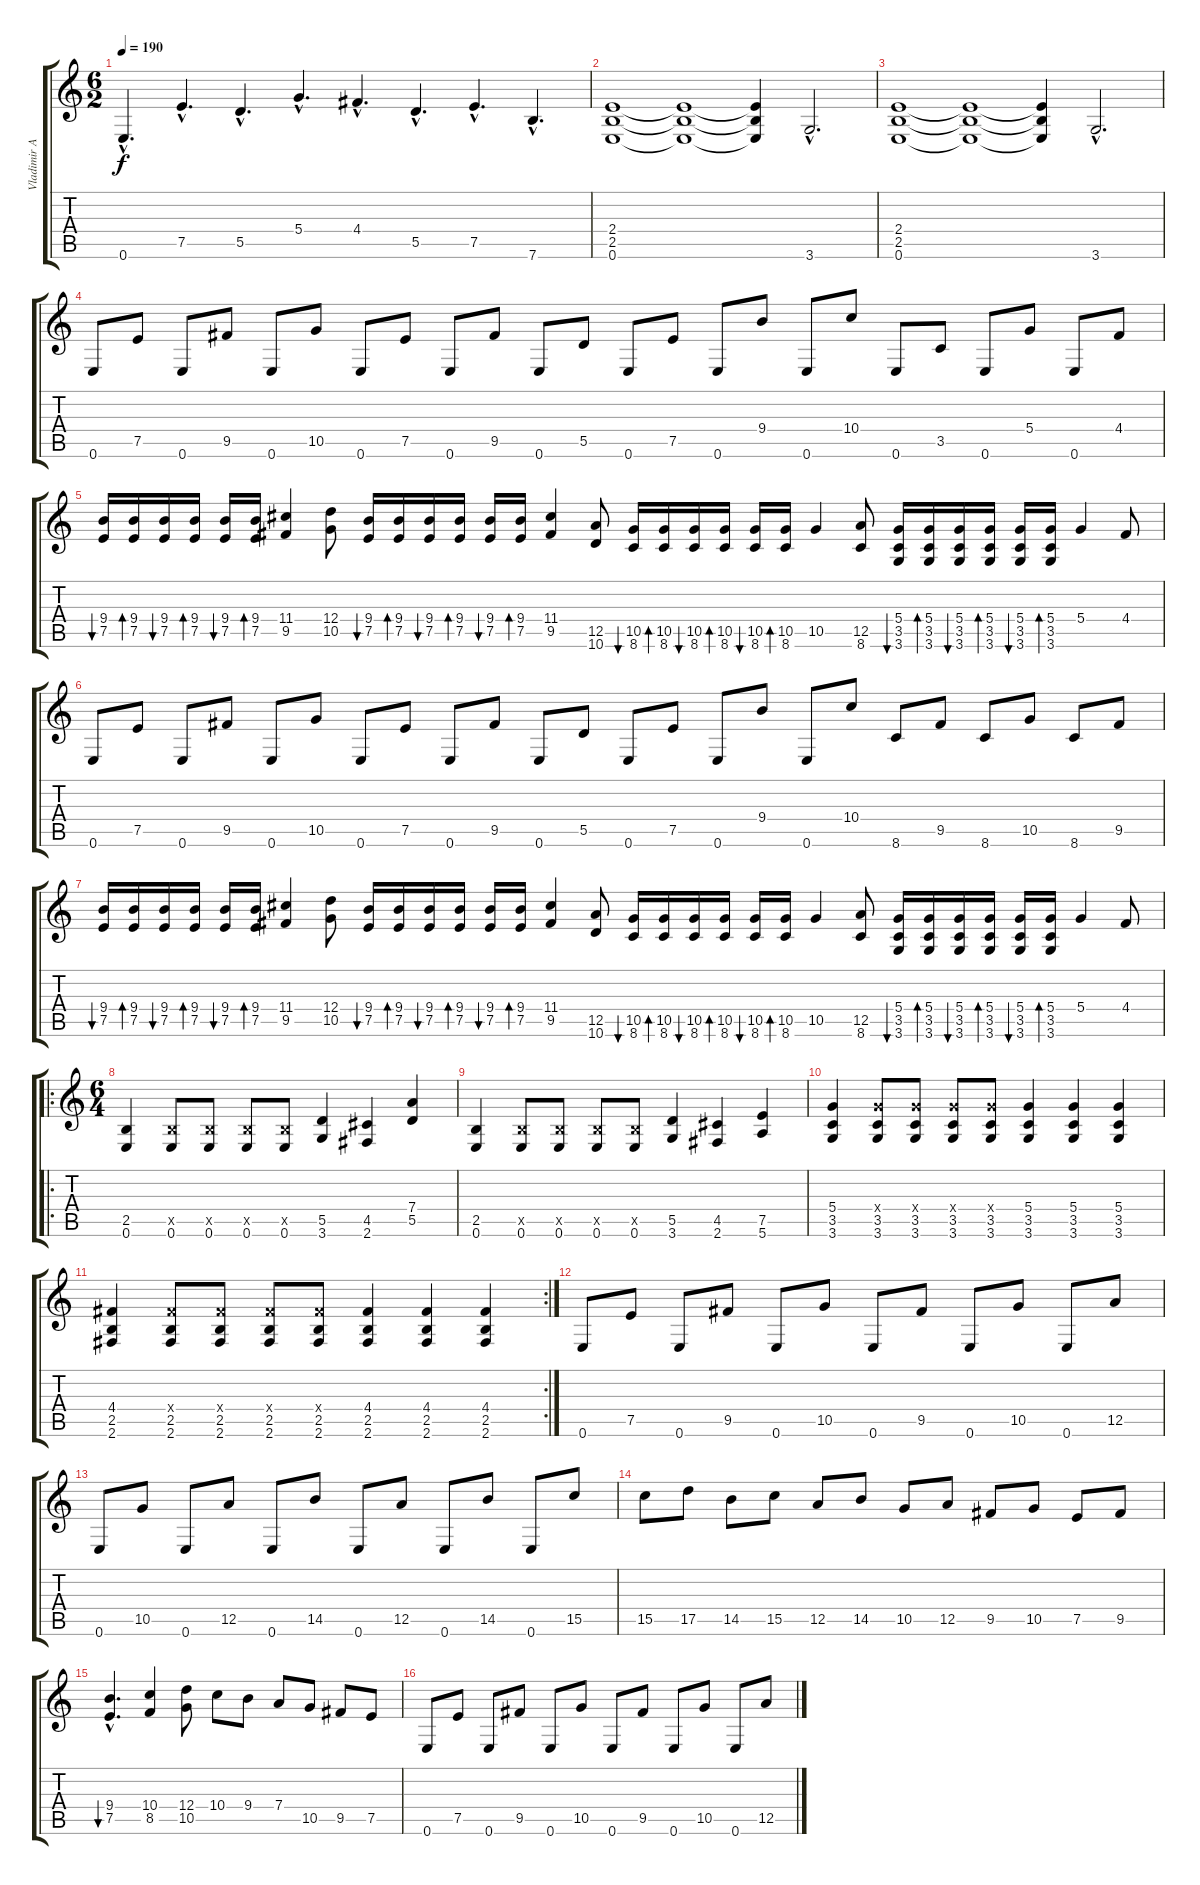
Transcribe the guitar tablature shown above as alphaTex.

\track ("Vladimir Antipov guitar" "Vladimir A") {instrument distortionguitar}
\staff {score tabs}
\tuning (E4 B3 G3 D3 A2 E2) {hide}
\ts (6 2)
\tempo 190
\clef g2
\ks c
0.6{hac}.4{d dy f} 7.5{hac}.4{d} 5.5{hac}.4{d} 5.4{hac}.4{d} 4.4{hac}.4{d} 5.5{hac}.4{d} 7.5{hac}.4{d} 7.6{hac}.4{d} |
(2.4 2.5 0.6).1 (2.4{t} 2.5{t} 0.6{t}).1 (2.4{t} 2.5{t} 0.6{t}).4 3.6{hac}.2{d} |
(2.4 2.5 0.6).1 (2.4{t} 2.5{t} 0.6{t}).1 (2.4{t} 2.5{t} 0.6{t}).4 3.6{hac}.2{d} |
0.6.8 7.5.8 0.6.8 9.5.8 0.6.8 10.5.8 0.6.8 7.5.8 0.6.8 9.5.8 0.6.8 5.5.8 0.6.8 7.5.8 0.6.8 9.4.8 0.6.8 10.4.8 0.6.8 3.5.8 0.6.8 5.4.8 0.6.8 4.4.8 |
(9.4 7.5).16{bu 60} (9.4 7.5).16{bd 60} (9.4 7.5).16{bu 60} (9.4 7.5).16{bd 60} (9.4 7.5).16{bu 60} (9.4 7.5).16{bd 60} (11.4 9.5).4 (12.4 10.5).8 (9.4 7.5).16{bu 60} (9.4 7.5).16{bd 60} (9.4 7.5).16{bu 60} (9.4 7.5).16{bd 60} (9.4 7.5).16{bu 60} (9.4 7.5).16{bd 60} (11.4 9.5).4 (12.5 10.6).8 (10.5 8.6).16{bu 60} (10.5 8.6).16{bd 60} (10.5 8.6).16{bu 60} (10.5 8.6).16{bd 60} (10.5 8.6).16{bu 60} (10.5 8.6).16{bd 60} 10.5.4 (12.5 8.6).8 (5.4 3.5 3.6).16{bu 60} (5.4 3.5 3.6).16{bd 60} (5.4 3.5 3.6).16{bu 60} (5.4 3.5 3.6).16{bd 60} (5.4 3.5 3.6).16{bu 60} (5.4 3.5 3.6).16{bd 60} 5.4.4 4.4.8 |
0.6.8 7.5.8 0.6.8 9.5.8 0.6.8 10.5.8 0.6.8 7.5.8 0.6.8 9.5.8 0.6.8 5.5.8 0.6.8 7.5.8 0.6.8 9.4.8 0.6.8 10.4.8 8.6.8 9.5.8 8.6.8 10.5.8 8.6.8 9.5.8 |
(9.4 7.5).16{bu 60} (9.4 7.5).16{bd 60} (9.4 7.5).16{bu 60} (9.4 7.5).16{bd 60} (9.4 7.5).16{bu 60} (9.4 7.5).16{bd 60} (11.4 9.5).4 (12.4 10.5).8 (9.4 7.5).16{bu 60} (9.4 7.5).16{bd 60} (9.4 7.5).16{bu 60} (9.4 7.5).16{bd 60} (9.4 7.5).16{bu 60} (9.4 7.5).16{bd 60} (11.4 9.5).4 (12.5 10.6).8 (10.5 8.6).16{bu 60} (10.5 8.6).16{bd 60} (10.5 8.6).16{bu 60} (10.5 8.6).16{bd 60} (10.5 8.6).16{bu 60} (10.5 8.6).16{bd 60} 10.5.4 (12.5 8.6).8 (5.4 3.5 3.6).16{bu 60} (5.4 3.5 3.6).16{bd 60} (5.4 3.5 3.6).16{bu 60} (5.4 3.5 3.6).16{bd 60} (5.4 3.5 3.6).16{bu 60} (5.4 3.5 3.6).16{bd 60} 5.4.4 4.4.8 |
\ro
\ts (6 4)
(2.5 0.6).4 (2.5{x} 0.6).8 (2.5{x} 0.6).8 (2.5{x} 0.6).8 (2.5{x} 0.6).8 (5.5 3.6).4 (4.5 2.6).4 (7.4 5.5).4 |
(2.5 0.6).4 (2.5{x} 0.6).8 (2.5{x} 0.6).8 (2.5{x} 0.6).8 (2.5{x} 0.6).8 (5.5 3.6).4 (4.5 2.6).4 (7.5 5.6).4 |
(5.4 3.5 3.6).4 (5.4{x} 3.5 3.6).8 (5.4{x} 3.5 3.6).8 (5.4{x} 3.5 3.6).8 (5.4{x} 3.5 3.6).8 (5.4 3.5 3.6).4 (5.4 3.5 3.6).4 (5.4 3.5 3.6).4 |
\rc 2
(4.4 2.5 2.6).4 (4.4{x} 2.5 2.6).8 (4.4{x} 2.5 2.6).8 (4.4{x} 2.5 2.6).8 (4.4{x} 2.5 2.6).8 (4.4 2.5 2.6).4 (4.4 2.5 2.6).4 (4.4 2.5 2.6).4 |
0.6.8 7.5.8 0.6.8 9.5.8 0.6.8 10.5.8 0.6.8 9.5.8 0.6.8 10.5.8 0.6.8 12.5.8 |
0.6.8 10.5.8 0.6.8 12.5.8 0.6.8 14.5.8 0.6.8 12.5.8 0.6.8 14.5.8 0.6.8 15.5.8 |
15.5.8 17.5.8 14.5.8 15.5.8 12.5.8 14.5.8 10.5.8 12.5.8 9.5.8 10.5.8 7.5.8 9.5.8 |
(9.4{hac} 7.5{hac}).4{d bu 60} (10.4 8.5).4 (12.4 10.5).8 10.4.8 9.4.8 7.4.8 10.5.8 9.5.8 7.5.8 |
0.6.8 7.5.8 0.6.8 9.5.8 0.6.8 10.5.8 0.6.8 9.5.8 0.6.8 10.5.8 0.6.8 12.5.8
